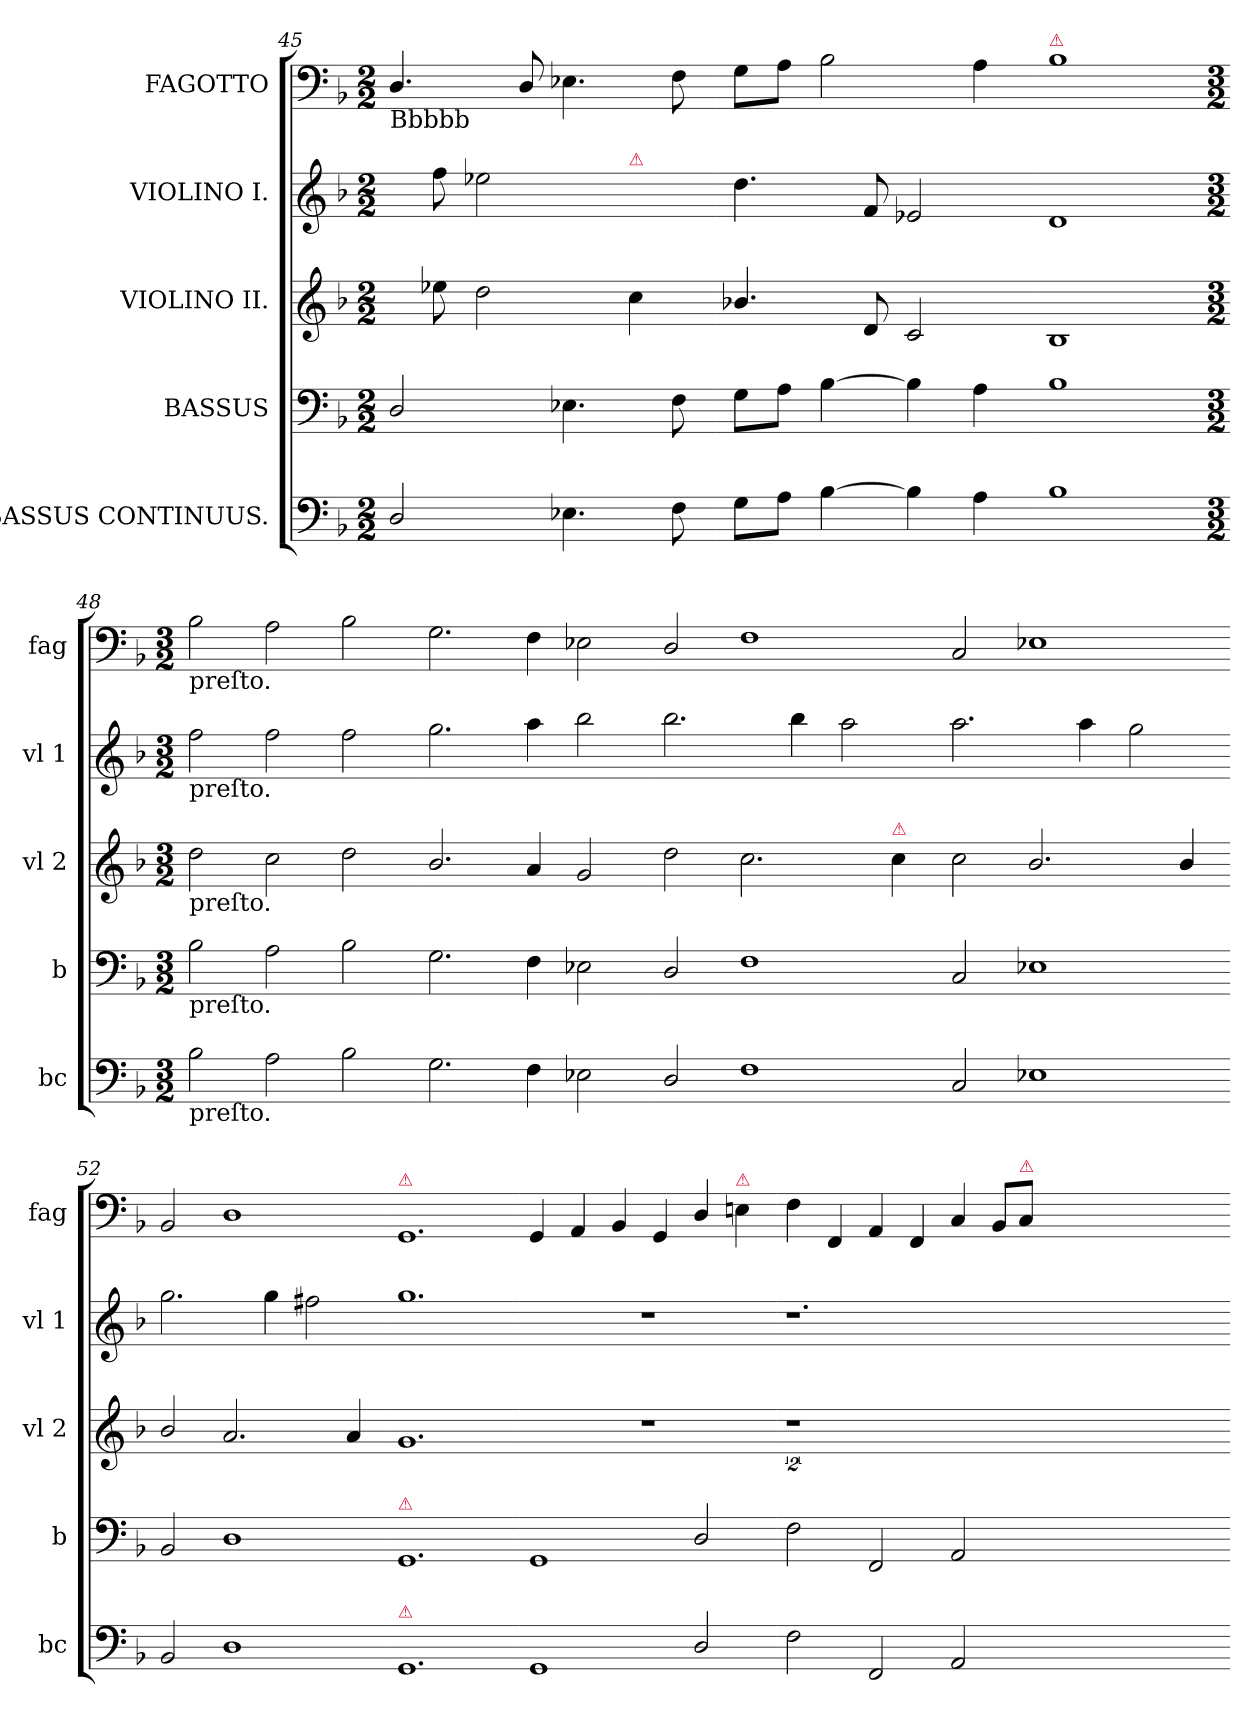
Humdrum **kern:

**kern	**kern	**kern	**kern	**kern
*part5	*part4	*part3	*part2	*part1
*staff5	*staff4	*staff3	*staff2	*staff1
*I"BASSUS CONTINUUS.	*I"BASSUS	*I"VIOLINO II.	*I"VIOLINO I.	*I"FAGOTTO
*I'bc	*I'b	*I'vl 2	*I'vl 1	*I'fag
*clefF4	*clefF4	*clefG2	*clefG2	*clefF4
*k[b-]	*k[b-]	*k[b-]	*k[b-]	*k[b-]
*M2/2	*M2/2	*M2/2	*M2/2	*M2/2
=45	=45	=45	=45	=45
!	!	!	!	!LO:TX:b:t=Bbbbb
2D/	2D/	8ryy	8ryy	4.D/
.	.	8ee-\	8ff\	.
.	.	2dd\	2ee-X\	.
.	.	.	.	8D/
4.E-X\	4.E-X\	.	.	4.E-X\
!	!	!	!LO:TX:a:color=crimson:t=⚠	!
.	.	4cc\	4ryy	.
8F\	8F\	.	.	8F\
=46-	=46-	=46-	=46-	=46-
8G\L	8G\L	4.b-X/	4.dd\	8G\L
8A\J	8A\J	.	.	8A\J
[4B-\	[4B-\	.	.	2B-\
.	.	8d/	8f/	.
4B-\]	4B-\]	2c/	2e-X/	.
4A\	4A\	.	.	4A\
=47-	=47-	=47-	=47-	=47-
!	!	!	!	!LO:TX:a:color=crimson:t=⚠
1B-	1B-	1B-	1d	1B-
=48-	=48-	=48-	=48-	=48-
*M3/2	*M3/2	*M3/2	*M3/2	*M3/2
!	!	!	!	!LO:TX:b:t=preſto.
!	!	!	!LO:TX:b:t=preſto.	!
!	!	!LO:TX:b:t=preſto.	!	!
!	!LO:TX:b:t=preſto.	!	!	!
!LO:TX:b:t=preſto.	!	!	!	!
2B-\	2B-\	2dd\	2ff\	2B-\
2A\	2A\	2cc\	2ff\	2A\
2B-\	2B-\	2dd\	2ff\	2B-\
=49-	=49-	=49-	=49-	=49-
2.G\	2.G\	2.b-/	2.gg\	2.G\
4F\	4F\	4a/	4aa\	4F\
2E-X\	2E-X\	2g/	2bb-\	2E-X\
=50-	=50-	=50-	=50-	=50-
2D/	2D/	2dd\	2.bb-\	2D/
1F	1F	2.cc\	.	1F
.	.	.	4bb-\	.
.	.	.	2aa\	.
!	!	!LO:TX:a:color=crimson:t=⚠	!	!
.	.	4cc\	.	.
=51-	=51-	=51-	=51-	=51-
2C/	2C/	2cc\	2.aa\	2C/
1E-X	1E-X	2.b-/	.	1E-X
.	.	.	4aa\	.
.	.	.	2gg\	.
.	.	4b-/	.	.
=52-	=52-	=52-	=52-	=52-
2BB-/	2BB-/	2b-/	2.gg\	2BB-/
1D	1D	2.a/	.	1D
.	.	.	4gg\	.
.	.	.	2ff#X\	.
.	.	4a/	.	.
=53-	=53-	=53-	=53-	=53-
!	!	!	!	!LO:TX:a:color=crimson:t=⚠
!	!LO:TX:a:color=crimson:t=⚠	!	!	!
!LO:TX:a:color=crimson:t=⚠	!	!	!	!
1.GG	1.GG	1.g	1.gg	1.GG
=54-	=54-	=54-	=54-	=54-
1GG	1GG	1.r	1.r	4GG/
.	.	.	.	4AA/
.	.	.	.	4BB-/
.	.	.	.	4GG/
2D/	2D/	.	.	4D/
!	!	!	!	!LO:TX:a:color=crimson:t=⚠
.	.	.	.	4En\
=55-	=55-	=55-	=55-	=55-
2F\	2F\	2%9r	1.r	4F\
.	.	.	.	4FF/
2FF/	2FF/	.	.	4AA/
.	.	.	.	4FF/
2AA/	2AA/	.	.	4C/
.	.	.	.	8BB-/L
!	!	!	!	!LO:TX:a:color=crimson:t=⚠
.	.	.	.	8C/J
0.ryy	0.ryy	.	0.ryy	0.ryy
=-	=-	=-	=-	=-
*-	*-	*-	*-	*-
